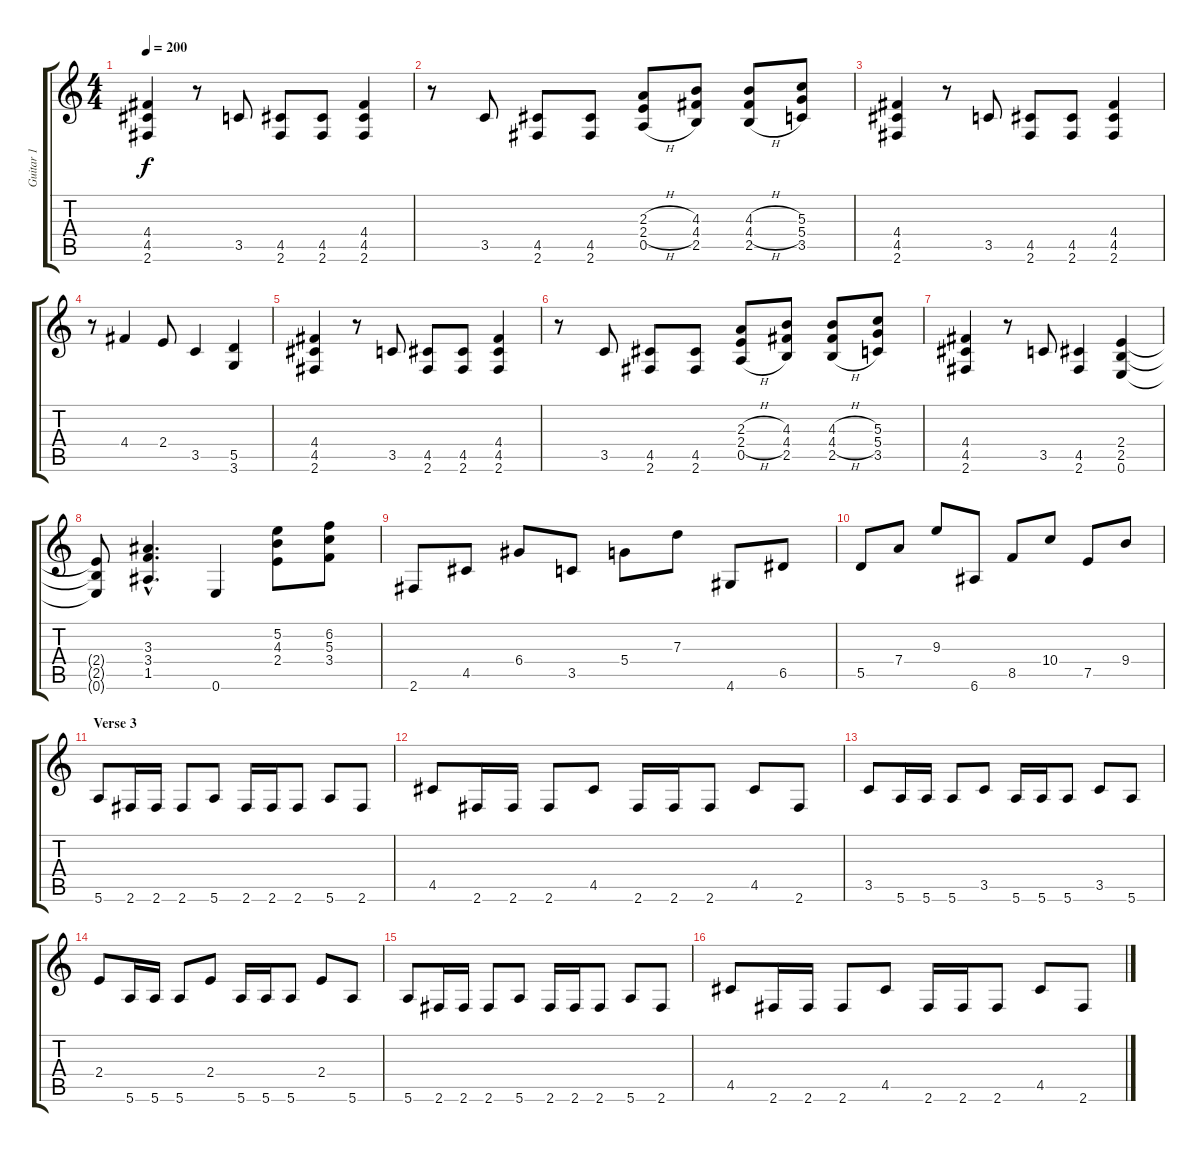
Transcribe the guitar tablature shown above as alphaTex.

\track ("Guitar 1" "Guitar 1") {instrument overdrivenguitar}
\staff {score tabs}
\tuning (E4 B3 G3 D3 A2 E2) {hide}
\ts (4 4)
\tempo 200
\clef g2
\ks c
(4.4 4.5 2.6).4{dy f} r.8 3.5.8 (4.5 2.6).8 (4.5 2.6).8 (4.4 4.5 2.6).4 |
r.8 3.5.8 (4.5 2.6).8 (4.5 2.6).8 (2.3{h} 2.4{h} 0.5{h}).8 (4.3 4.4 2.5).8 (4.3{h} 4.4{h} 2.5{h}).8 (5.3 5.4 3.5).8 |
(4.4 4.5 2.6).4 r.8 3.5.8 (4.5 2.6).8 (4.5 2.6).8 (4.4 4.5 2.6).4 |
r.8 4.4.4 2.4.8 3.5.4 (5.5 3.6).4 |
(4.4 4.5 2.6).4 r.8 3.5.8 (4.5 2.6).8 (4.5 2.6).8 (4.4 4.5 2.6).4 |
r.8 3.5.8 (4.5 2.6).8 (4.5 2.6).8 (2.3{h} 2.4{h} 0.5{h}).8 (4.3 4.4 2.5).8 (4.3{h} 4.4{h} 2.5{h}).8 (5.3 5.4 3.5).8 |
(4.4 4.5 2.6).4 r.8 3.5.8 (4.5 2.6).4 (2.4 2.5 0.6).4 |
(2.4{t} 2.5{t} 0.6{t}).8 (3.3{hac} 3.4{hac} 1.5{hac}).4{d} 0.6.4 (5.2 4.3 2.4).8 (6.2 5.3 3.4).8 |
2.6.8 4.5.8 6.4.8 3.5.8 5.4.8 7.3.8 4.6.8 6.5.8 |
5.5.8 7.4.8 9.3.8 6.6.8 8.5.8 10.4.8 7.5.8 9.4.8 |
\section ("" "Verse 3")
5.6.8 2.6.16 2.6.16 2.6.8 5.6.8 2.6.16 2.6.16 2.6.8 5.6.8 2.6.8 |
4.5.8 2.6.16 2.6.16 2.6.8 4.5.8 2.6.16 2.6.16 2.6.8 4.5.8 2.6.8 |
3.5.8 5.6.16 5.6.16 5.6.8 3.5.8 5.6.16 5.6.16 5.6.8 3.5.8 5.6.8 |
2.4.8 5.6.16 5.6.16 5.6.8 2.4.8 5.6.16 5.6.16 5.6.8 2.4.8 5.6.8 |
5.6.8 2.6.16 2.6.16 2.6.8 5.6.8 2.6.16 2.6.16 2.6.8 5.6.8 2.6.8 |
4.5.8 2.6.16 2.6.16 2.6.8 4.5.8 2.6.16 2.6.16 2.6.8 4.5.8 2.6.8
